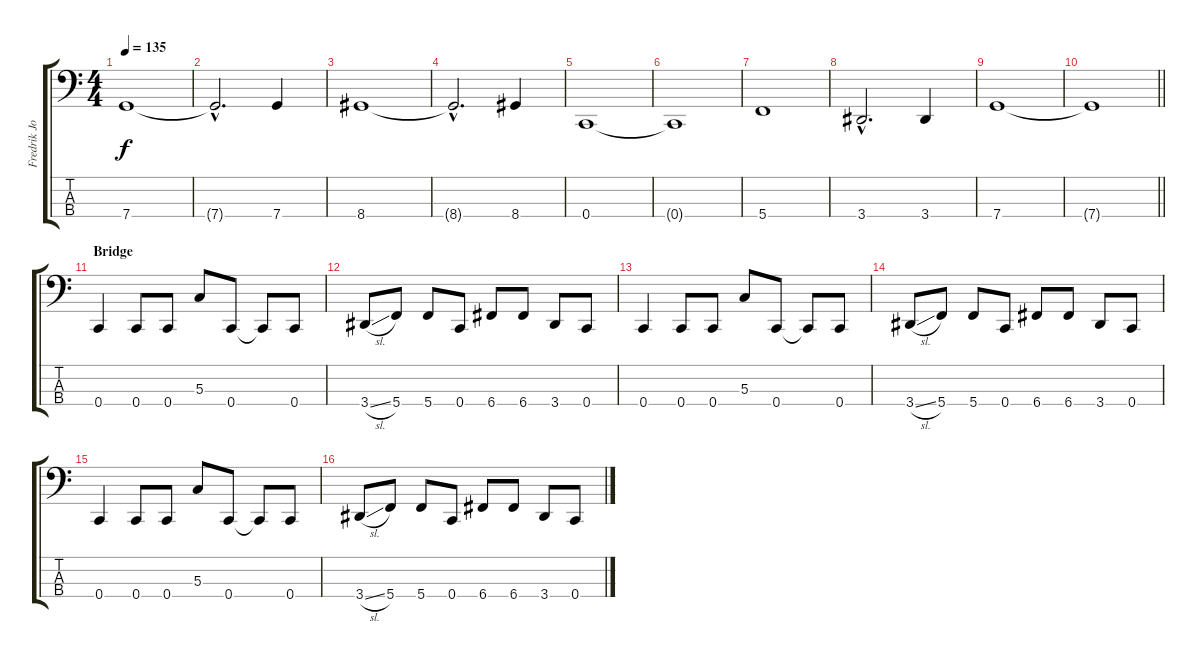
\track ("Fredrik Johansson " "Fredrik Jo") {instrument electricbassfinger}
\staff {score tabs}
\tuning (F2 C2 G1 C1) {hide}
\ts (4 4)
\tempo 135
\clef f4
\ks c
7.4.1{dy f} |
7.4{hac t}.2{d} 7.4.4 |
8.4.1 |
8.4{hac t}.2{d} 8.4.4 |
0.4.1 |
0.4{t}.1 |
5.4.1 |
3.4{hac}.2{d} 3.4.4 |
7.4.1 |
\barLineRight lightlight
7.4{t}.1 |
\section ("" "Bridge")
0.4.4 0.4.8 0.4.8 5.3.8 0.4.8 0.4{t}.8 0.4.8 |
3.4{sl}.8 5.4.8 5.4.8 0.4.8 6.4.8 6.4.8 3.4.8 0.4.8 |
0.4.4 0.4.8 0.4.8 5.3.8 0.4.8 0.4{t}.8 0.4.8 |
3.4{sl}.8 5.4.8 5.4.8 0.4.8 6.4.8 6.4.8 3.4.8 0.4.8 |
0.4.4 0.4.8 0.4.8 5.3.8 0.4.8 0.4{t}.8 0.4.8 |
3.4{sl}.8 5.4.8 5.4.8 0.4.8 6.4.8 6.4.8 3.4.8 0.4.8
